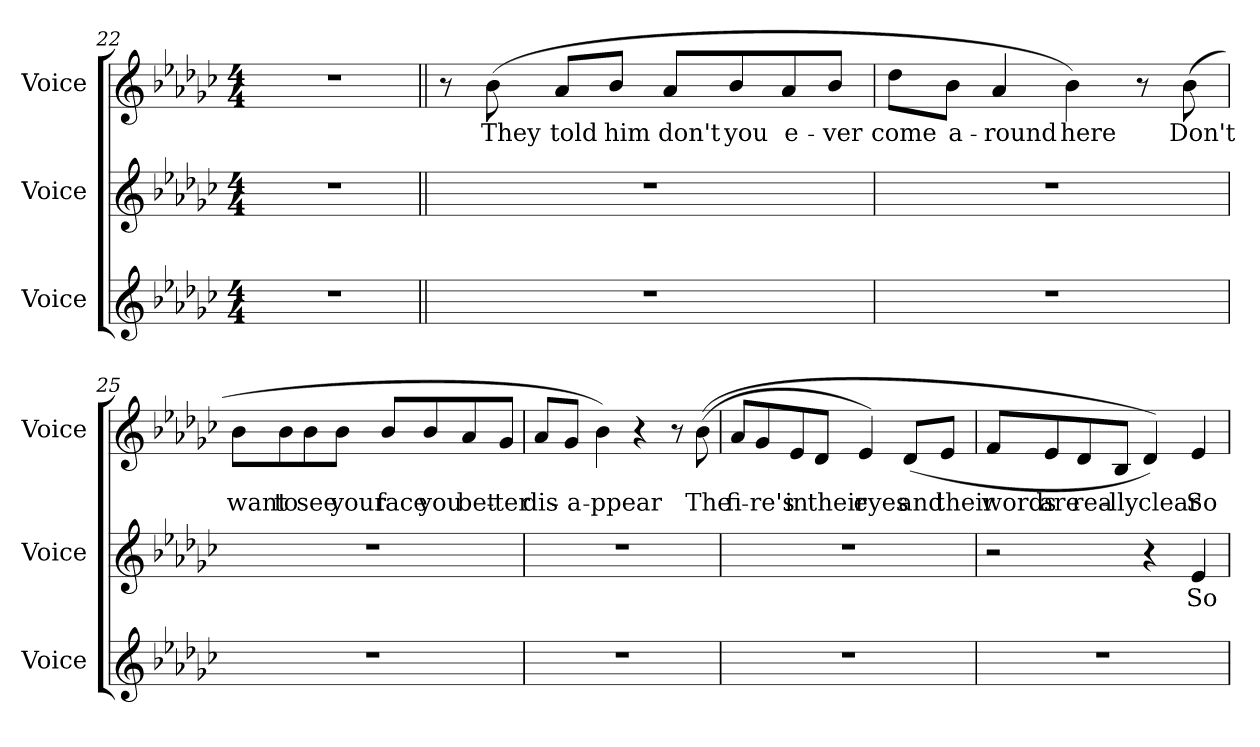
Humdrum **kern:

**kern	**kern	**text	**kern	**text
*part3	*part2	*part2	*part1	*part1
*staff3	*staff2	*staff2	*staff1	*staff1
*I"Voice	*I"Voice	*	*I"Voice	*
*I'Voice	*I'Voice	*	*I'Voice	*
*clefG2	*clefG2	*	*clefG2	*
*k[b-e-a-d-g-c-]	*k[b-e-a-d-g-c-]	*	*k[b-e-a-d-g-c-]	*
*e-:	*e-:	*	*e-:	*
*M4/4	*M4/4	*	*M4/4	*
=22	=22	=22	=22	=22
1r	1r	.	1r	.
=23||	=23||	=23||	=23||	=23||
1r	1r	.	8r	.
!	!	!	!	!LO:LY:b:color=#000000
.	.	.	(8b-i\	They
!	!	!	!	!LO:LY:b:color=#000000
.	.	.	8a-i/L	told
!	!	!	!	!LO:LY:b:color=#000000
.	.	.	8b-i/J	him
!	!	!	!	!LO:LY:b:color=#000000
.	.	.	8a-i/L	don't
!	!	!	!	!LO:LY:b:color=#000000
.	.	.	8b-i/	you
!	!	!	!	!LO:LY:b:color=#000000
.	.	.	8a-i/	e-
!	!	!	!	!LO:LY:b:color=#000000
.	.	.	8b-i/J	-ver
=24	=24	=24	=24	=24
!	!	!	!	!LO:LY:b:color=#000000
1r	1r	.	8dd-i\L	come
!	!	!	!	!LO:LY:b:color=#000000
.	.	.	8b-i\J	a-
!	!	!	!	!LO:LY:b:color=#000000
.	.	.	4a-i/	-round
!	!	!	!	!LO:LY:b:color=#000000
.	.	.	4b-i\)	here
.	.	.	8r	.
!	!	!	!	!LO:LY:b:color=#000000
.	.	.	(8b-i\	Don't
!!LO:PB:g=z
=25	=25	=25	=25	=25
!	!	!	!	!LO:LY:b:color=#000000
1r	1r	.	8b-i\L	want
!	!	!	!	!LO:LY:b:color=#000000
.	.	.	8b-i\	to
!	!	!	!	!LO:LY:b:color=#000000
.	.	.	8b-i\	see
!	!	!	!	!LO:LY:b:color=#000000
.	.	.	8b-i\J	your
!	!	!	!	!LO:LY:b:color=#000000
.	.	.	8b-i/L	face
!	!	!	!	!LO:LY:b:color=#000000
.	.	.	8b-i/	you
!	!	!	!	!LO:LY:b:color=#000000
.	.	.	8a-i/	bet-
!	!	!	!	!LO:LY:b:color=#000000
.	.	.	8g-i/J	-ter
=26	=26	=26	=26	=26
!	!	!	!	!LO:LY:b:color=#000000
1r	1r	.	8a-i/L	dis-
!	!	!	!	!LO:LY:b:color=#000000
.	.	.	8g-i/J	-a-
!	!	!	!	!LO:LY:b:color=#000000
.	.	.	4b-i\)	-ppear
.	.	.	4r	.
.	.	.	8r	.
!	!	!	!	!LO:LY:b:color=#000000
.	.	.	((8b-i\	The
=27	=27	=27	=27	=27
!	!	!	!	!LO:LY:b:color=#000000
1r	1r	.	8a-i/L	fi-
!	!	!	!	!LO:LY:b:color=#000000
.	.	.	8g-i/	-re's
!	!	!	!	!LO:LY:b:color=#000000
.	.	.	8e-i/	in
!	!	!	!	!LO:LY:b:color=#000000
.	.	.	8d-i/J	their
!	!	!	!	!LO:LY:b:color=#000000
.	.	.	4e-i/)	eyes
!	!	!	!	!LO:LY:b:color=#000000
.	.	.	(8d-i/L	and
!	!	!	!	!LO:LY:b:color=#000000
.	.	.	8e-i/J	their
!!LO:LB:g=z
=28	=28	=28	=28	=28
!	!	!	!	!LO:LY:b:color=#000000
1r	2r	.	8fi/L	words
!	!	!	!	!LO:LY:b:color=#000000
.	.	.	8e-i/	are
!	!	!	!	!LO:LY:b:color=#000000
.	.	.	8d-i/	rea-
!	!	!	!	!LO:LY:b:color=#000000
.	.	.	8B-i/J	-lly
!	!	!	!	!LO:LY:b:color=#000000
.	4r	.	4d-i/))	clear
!	!	!LO:LY:b:color=#000000	!	!
!	!	!	!	!LO:LY:b:color=#000000
.	4e-i/	So	4e-i/	So
=	=	=	=	=
*-	*-	*-	*-	*-
